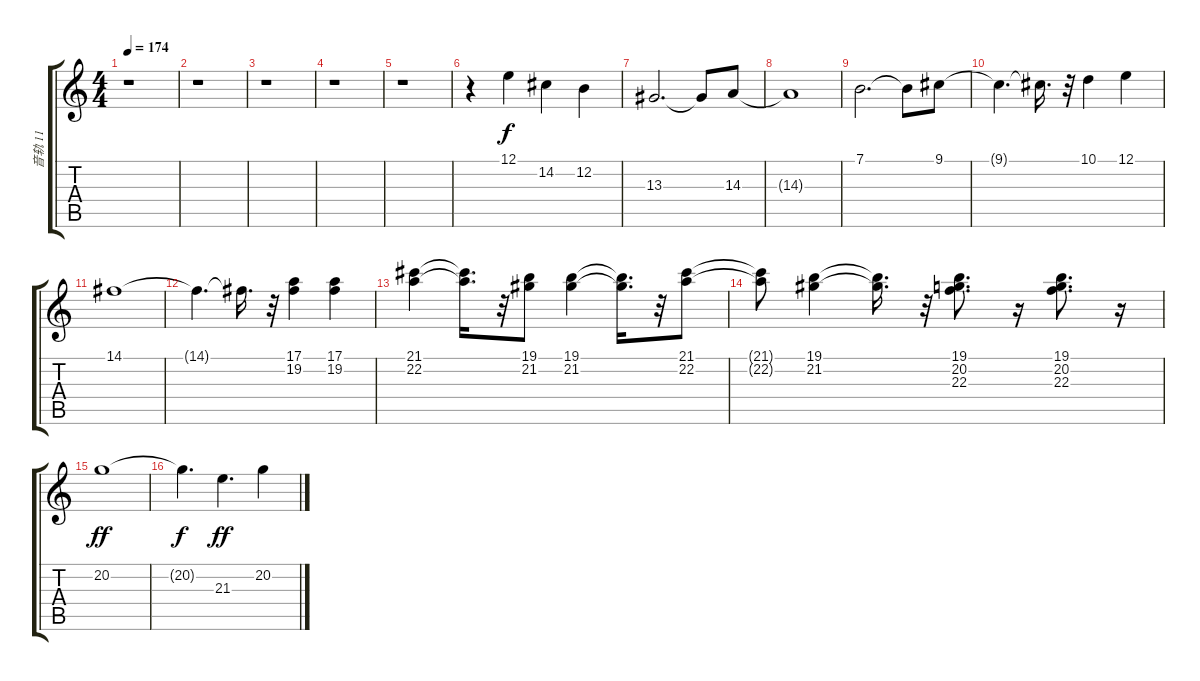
\track ("音轨 11" "音轨 11") {instrument stringensemble1}
\staff {score tabs}
\tuning (E4 B3 G3 D3 A2 E2) {hide}
\ts (4 4)
\tempo 174
\clef g2
\ks c
r.1{dy f} |
r.1 |
r.1 |
r.1 |
r.1 |
r.4 12.1.4 14.2.4 12.2.4 |
13.3.2{d} 13.3{t}.8 14.3.8 |
14.3{t}.1 |
7.1.2{d} 7.1{t}.8 9.1.8 |
9.1{t}.4{d} 9.1{t}.16{d} r.32 10.1.4 12.1.4 |
14.1.1 |
14.1{t}.4{d} 14.1{t}.16{d} r.32 (17.1 19.2).4 (17.1 19.2).4 |
(21.1 22.2).4 (21.1{t} 22.2{t}).16{d} r.32 (19.1 21.2).8 (19.1 21.2).4 (19.1{t} 21.2{t}).16{d} r.32 (21.1 22.2).8 |
(21.1{t} 22.2{t}).8 (19.1 21.2).4 (19.1{t} 21.2{t}).16{d} r.32 (19.1 20.2 22.3).8{d} r.16 (19.1 20.2 22.3).8{d} r.16 |
20.2.1{dy ff} |
20.2{t}.4{d dy f} 21.3.4{d dy ff} 20.2.4
